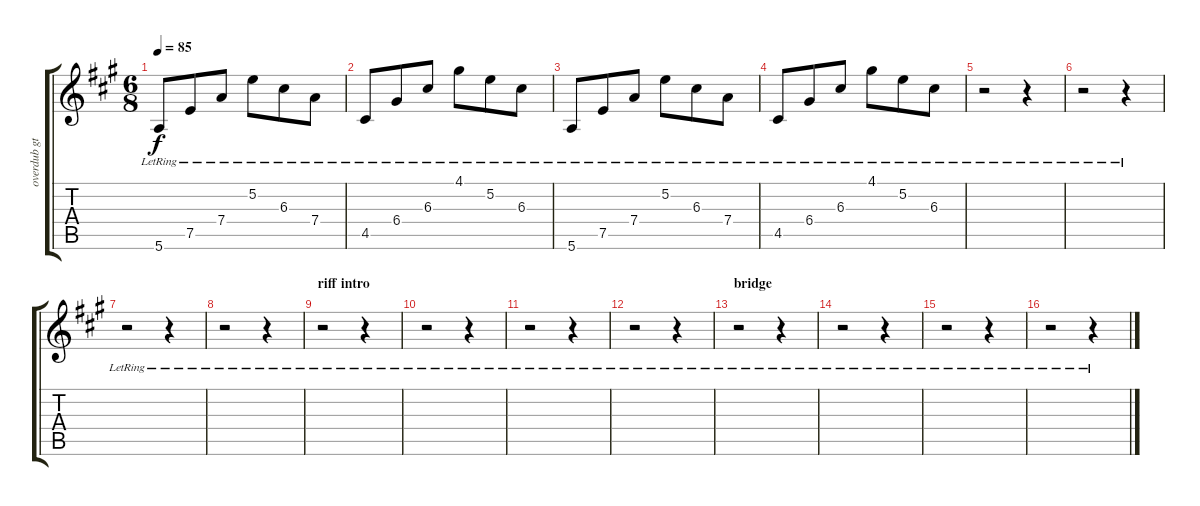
\track ("overdub gtr II" "overdub gt") {instrument electricguitarjazz}
\staff {score tabs}
\tuning (E4 B3 G3 D3 A2 E2) {hide}
\ts (6 8)
\tempo 85
\clef g2
\ks f#minor
5.6{lr}.8{dy f} 7.5{lr}.8 7.4{lr}.8 5.2{lr}.8 6.3{lr}.8 7.4{lr}.8 |
4.5{lr}.8 6.4{lr}.8 6.3{lr}.8 4.1{lr}.8 5.2{lr}.8 6.3{lr}.8 |
5.6{lr}.8 7.5{lr}.8 7.4{lr}.8 5.2{lr}.8 6.3{lr}.8 7.4{lr}.8 |
4.5{lr}.8 6.4{lr}.8 6.3{lr}.8 4.1{lr}.8 5.2{lr}.8 6.3{lr}.8 |
r.2 r.4 |
r.2 r.4 |
r.2 r.4 |
r.2 r.4 |
\section ("" "riff intro")
r.2 r.4 |
r.2 r.4 |
r.2 r.4 |
r.2 r.4 |
\section ("" "bridge")
r.2 r.4 |
r.2 r.4 |
r.2 r.4 |
r.2 r.4
